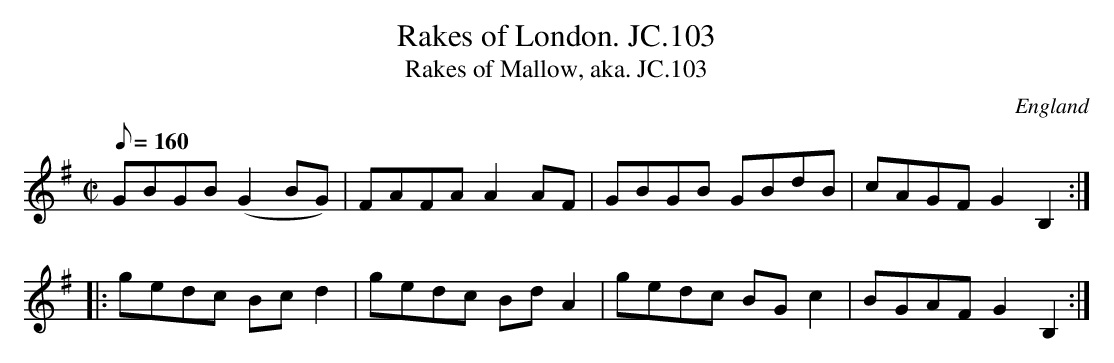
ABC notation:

X:1
T:Rakes of London. JC.103
T:Rakes of Mallow, aka. JC.103
L:1/8
M:C|
O:England
Q:160
K:G
GBGB (G2BG)|FAFA A2AF|\
GBGB GBdB|cAGF G2B,2:|!
|:gedc Bcd2|gedc BdA2|\
gedc BGc2|BGAF G2B,2:|
